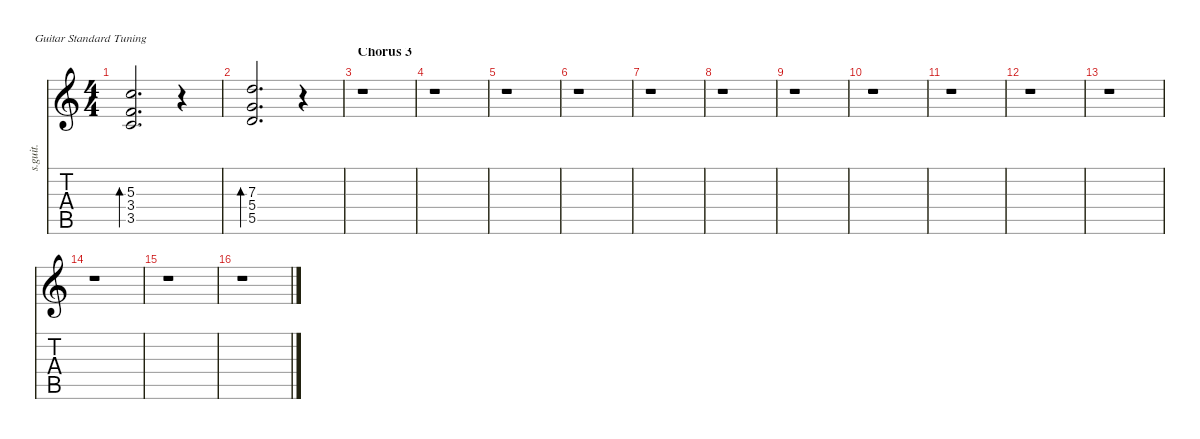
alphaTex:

\defaultSystemsLayout 4
\hideDynamics
\bracketExtendMode nobrackets
\track ("Overdub" "s.guit.") {instrument electricguitarclean}
\staff {score tabs}
\tuning (E4 B3 G3 D3 A2 E2)
\ts (4 4)
\tempo (149 hide)
\clef g2
\ks c
(5.3 3.4 3.5).2{d bd 30 lyrics (0 "") lyrics (1 "") lyrics (2 "") lyrics (3 "") lyrics (4 "") dy f} r.4 |
(7.3 5.4 5.5).2{d bd 30 lyrics (0 "") lyrics (1 "") lyrics (2 "") lyrics (3 "") lyrics (4 "")} r.4 |
\section ("" "Chorus 3")
r.1 |
r.1 |
r.1 |
r.1 |
r.1 |
r.1 |
r.1 |
r.1 |
r.1 |
r.1 |
r.1 |
r.1 |
r.1 |
r.1
